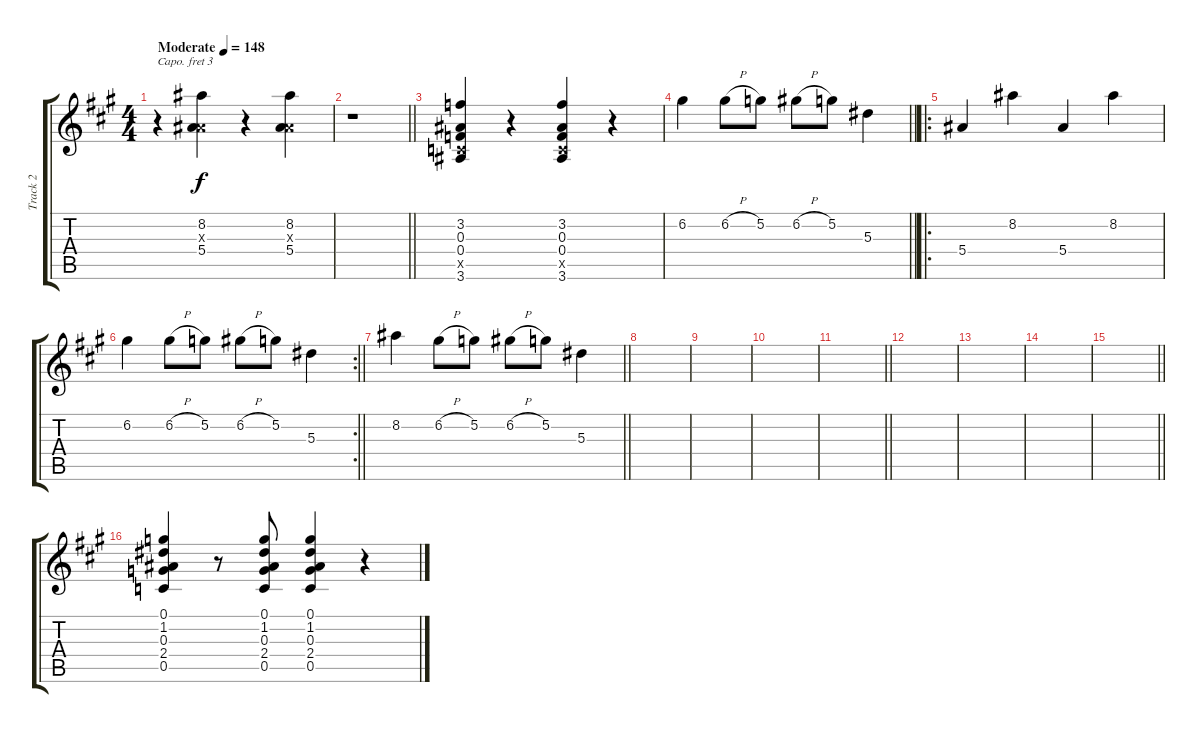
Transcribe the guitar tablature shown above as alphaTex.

\track ("Track 2" "Track 2") {instrument distortionguitar}
\staff {score tabs}
\capo 3
\tuning (E4 B3 G3 D3 A2 E2) {hide}
\ts (4 4)
\tempo (148 "Moderate")
\clef g2
\ks a
r.4{dy f instrument distortionguitar} (8.2 0.3{x} 5.4).4 r.4 (8.2 0.3{x} 5.4).4 |
\barLineRight lightlight
r.1 |
(3.2 0.3 0.4 0.5{x} 3.6).4 r.4 (3.2 0.3 0.4 0.5{x} 3.6).4 r.4 |
\barLineRight lightlight
6.2.4 6.2{h}.8 5.2.8 6.2{h}.8 5.2.8 5.3.4 |
\ro
5.4.4 8.2.4 5.4.4 8.2.4 |
\rc 2
\barLineRight lightlight
6.2.4 6.2{h}.8 5.2.8 6.2{h}.8 5.2.8 5.3.4 |
\barLineRight lightlight
8.2.4 6.2{h}.8 5.2.8 6.2{h}.8 5.2.8 5.3.4 |
|
|
|
\barLineRight lightlight
|
|
|
|
\barLineRight lightlight
|
(0.1 1.2 0.3 2.4 0.5).4 r.8 (0.1 1.2 0.3 2.4 0.5).8 (0.1 1.2 0.3 2.4 0.5).4 r.4
